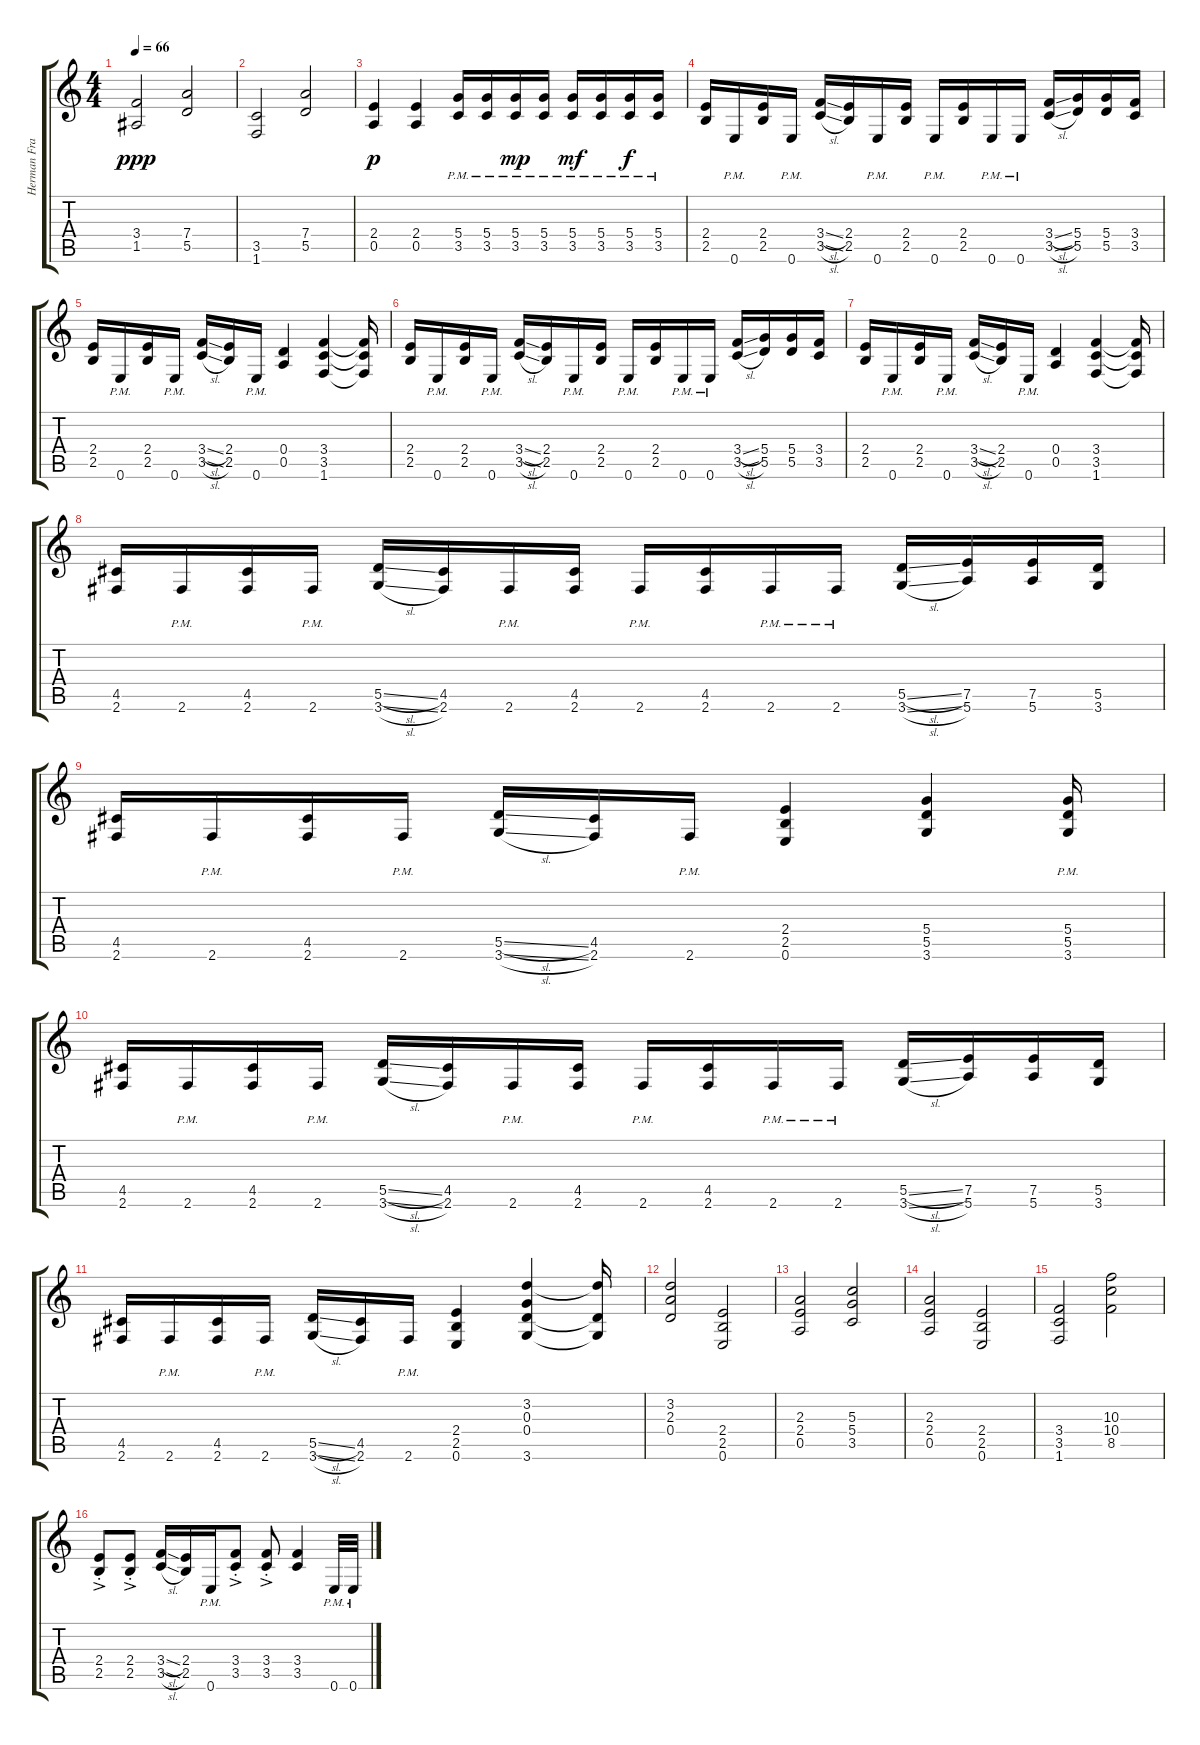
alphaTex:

\track ("Herman Frank" "Herman Fra") {instrument distortionguitar}
\staff {score tabs}
\tuning (E4 B3 G3 D3 A2 E2) {hide}
\ts (4 4)
\tempo 66
\clef g2
\ks c
(3.4 1.5).2{dy ppp} (7.4 5.5).2 |
(3.5 1.6).2 (7.4 5.5).2 |
(2.4 0.5).4{dy p} (2.4 0.5).4 (5.4{pm} 3.5{pm}).16 (5.4{pm} 3.5{pm}).16 (5.4{pm} 3.5{pm}).16{dy mp} (5.4{pm} 3.5{pm}).16 (5.4{pm} 3.5{pm}).16{dy mf} (5.4{pm} 3.5{pm}).16 (5.4{pm} 3.5{pm}).16{dy f} (5.4{pm} 3.5{pm}).16 |
(2.4 2.5).16 0.6{pm}.16 (2.4 2.5).16 0.6{pm}.16 (3.4{sl} 3.5{sl}).16 (2.4 2.5).16 0.6{pm}.16 (2.4 2.5).16 0.6{pm}.16 (2.4 2.5).16 0.6{pm}.16 0.6{pm}.16 (3.4{sl} 3.5{sl}).16 (5.4 5.5).16 (5.4 5.5).16 (3.4 3.5).16 |
(2.4 2.5).16 0.6{pm}.16 (2.4 2.5).16 0.6{pm}.16 (3.4{sl} 3.5{sl}).16 (2.4 2.5).16 0.6{pm}.16 (0.4 0.5).4 (3.4 3.5 1.6).4 (3.4{t} 3.5{t} 1.6{t}).16 |
(2.4 2.5).16 0.6{pm}.16 (2.4 2.5).16 0.6{pm}.16 (3.4{sl} 3.5{sl}).16 (2.4 2.5).16 0.6{pm}.16 (2.4 2.5).16 0.6{pm}.16 (2.4 2.5).16 0.6{pm}.16 0.6{pm}.16 (3.4{sl} 3.5{sl}).16 (5.4 5.5).16 (5.4 5.5).16 (3.4 3.5).16 |
(2.4 2.5).16 0.6{pm}.16 (2.4 2.5).16 0.6{pm}.16 (3.4{sl} 3.5{sl}).16 (2.4 2.5).16 0.6{pm}.16 (0.4 0.5).4 (3.4 3.5 1.6).4 (3.4{t} 3.5{t} 1.6{t}).16 |
(4.5 2.6).16 2.6{pm}.16 (4.5 2.6).16 2.6{pm}.16 (5.5{sl} 3.6{sl}).16 (4.5 2.6).16 2.6{pm}.16 (4.5 2.6).16 2.6{pm}.16 (4.5 2.6).16 2.6{pm}.16 2.6{pm}.16 (5.5{sl} 3.6{sl}).16 (7.5 5.6).16 (7.5 5.6).16 (5.5 3.6).16 |
(4.5 2.6).16 2.6{pm}.16 (4.5 2.6).16 2.6{pm}.16 (5.5{sl} 3.6{sl}).16 (4.5 2.6).16 2.6{pm}.16 (2.4 2.5 0.6).4 (5.4 5.5 3.6).4 (5.4{pm} 5.5{pm} 3.6{pm}).16 |
(4.5 2.6).16 2.6{pm}.16 (4.5 2.6).16 2.6{pm}.16 (5.5{sl} 3.6{sl}).16 (4.5 2.6).16 2.6{pm}.16 (4.5 2.6).16 2.6{pm}.16 (4.5 2.6).16 2.6{pm}.16 2.6{pm}.16 (5.5{sl} 3.6{sl}).16 (7.5 5.6).16 (7.5 5.6).16 (5.5 3.6).16 |
(4.5 2.6).16 2.6{pm}.16 (4.5 2.6).16 2.6{pm}.16 (5.5{sl} 3.6{sl}).16 (4.5 2.6).16 2.6{pm}.16 (2.4 2.5 0.6).4 (3.2 0.3 0.4 3.6).4 (3.2{t} 0.4{t} 3.6{t}).16 |
(3.2 2.3 0.4).2 (2.4 2.5 0.6).2 |
(2.3 2.4 0.5).2 (5.3 5.4 3.5).2 |
(2.3 2.4 0.5).2 (2.4 2.5 0.6).2 |
(3.4 3.5 1.6).2 (10.3 10.4 8.5).2 |
(2.4{ac st} 2.5{ac st}).8 (2.4{ac st} 2.5{ac st}).8 (3.4{sl} 3.5{sl}).16 (2.4 2.5).16 0.6{pm}.16 (3.4{ac st} 3.5{ac st}).8 (3.4{ac st} 3.5{ac st}).8 (3.4 3.5).4 0.6{pm}.32 0.6{pm}.32
